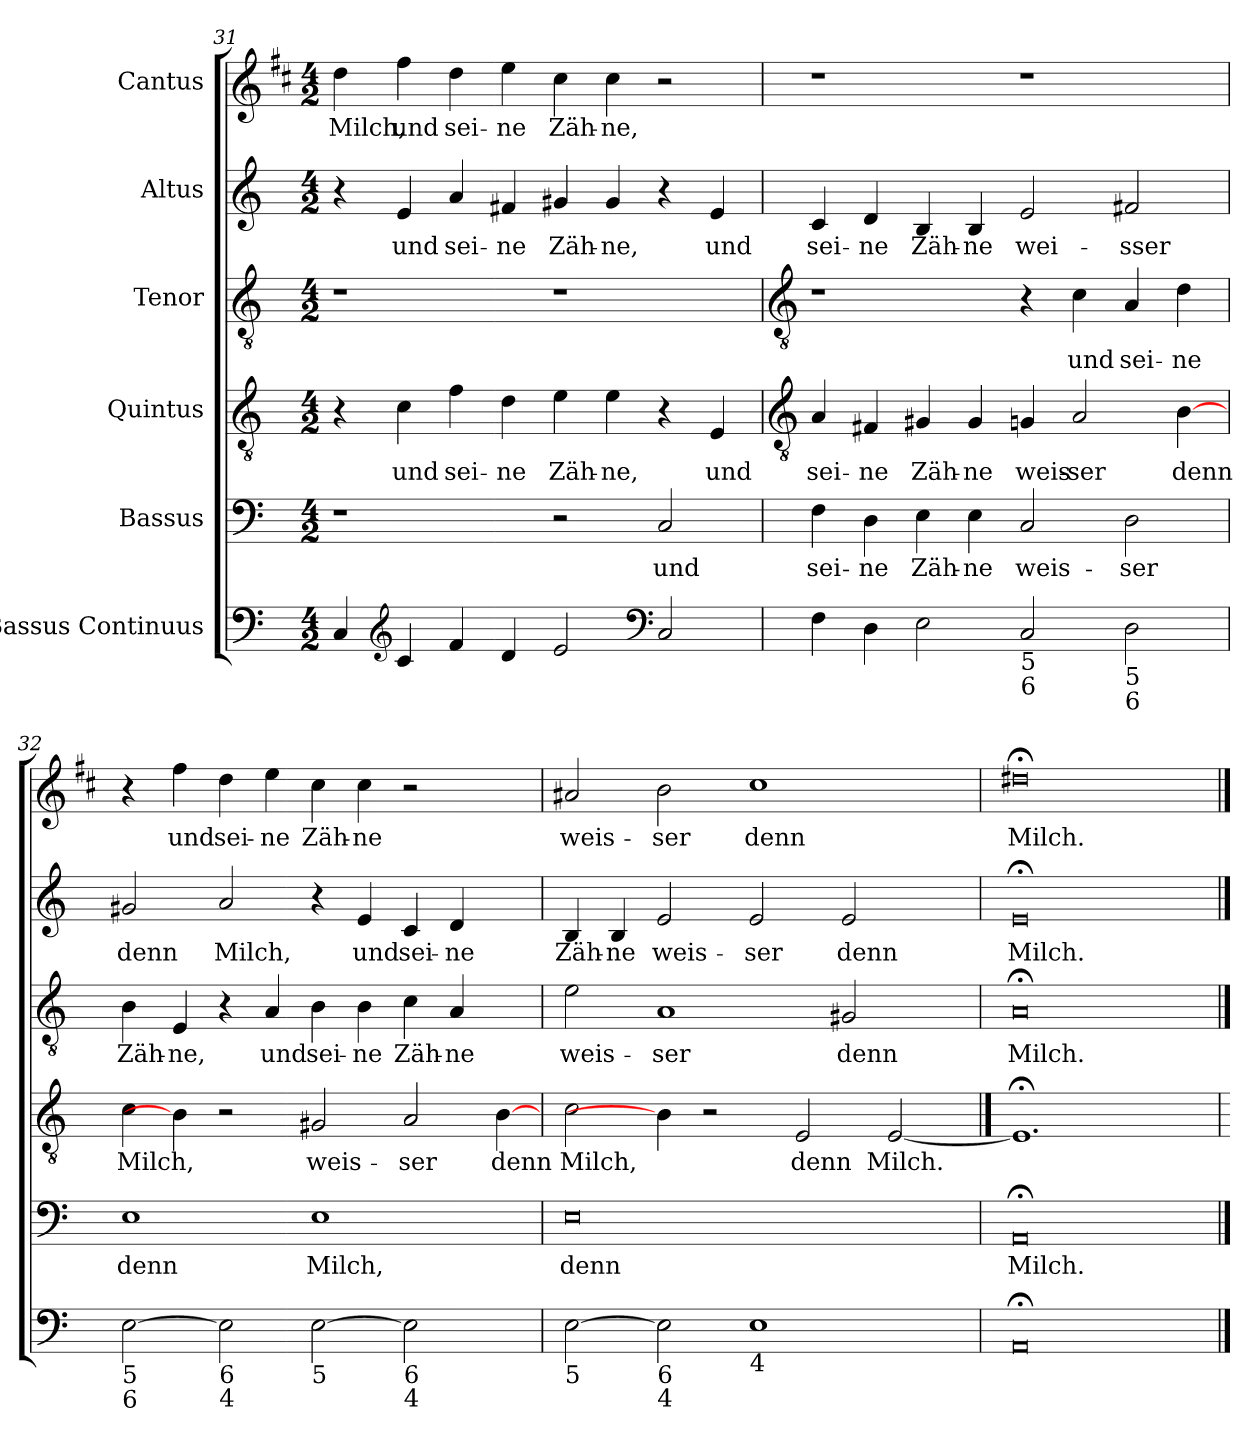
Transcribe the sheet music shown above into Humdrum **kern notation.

**kern	**kern	**text	**kern	**text	**kern	**text	**kern	**text	**kern	**text
*part6	*part5	*part5	*part4	*part4	*part3	*part3	*part2	*part2	*part1	*part1
*staff6	*staff5	*staff5	*staff4	*staff4	*staff3	*staff3	*staff2	*staff2	*staff1	*staff1
*I"Bassus Continuus	*I"Bassus	*	*I"Quintus	*	*I"Tenor	*	*I"Altus	*	*I"Cantus	*
*clefF4	*clefF4	*	*clefGv2	*	*clefGv2	*	*clefG2	*	*clefG2	*
*	*	*	*	*	*	*	*	*	*ITrd1c2	*
*k[]	*k[]	*	*k[]	*	*k[]	*	*k[]	*	*k[]	*
*C:	*C:	*	*C:	*	*C:	*	*C:	*	*C:	*
*M4/2	*M4/2	*	*M4/2	*	*M4/2	*	*M4/2	*	*M4/2	*
=31	=31	=31	=31	=31	=31	=31	=31	=31	=31	=31
!	!	!	!	!	!	!	!	!	!	!LO:LY:b
4C	1r	.	4r	.	1r	.	4r	.	4cc	Milch,
*clefG2	*	*	*	*	*	*	*	*	*	*
!	!	!	!	!LO:LY:b	!	!	!	!LO:LY:b	!	!LO:LY:b
4c	.	.	4c	und	.	.	4e	und	4ee	und
!	!	!	!	!LO:LY:b	!	!	!	!LO:LY:b	!	!LO:LY:b
4f	.	.	4f	sei-	.	.	4a	sei-	4cc	sei-
!	!	!	!	!LO:LY:b	!	!	!	!LO:LY:b	!	!LO:LY:b
4d	.	.	4d	-ne	.	.	4f#X	-ne	4dd	-ne
!	!	!	!	!LO:LY:b	!	!	!	!LO:LY:b	!	!LO:LY:b
2e	2r	.	4e	Zäh-	1r	.	4g#X	Zäh-	4b	Zäh-
!	!	!	!	!LO:LY:b	!	!	!	!LO:LY:b	!	!LO:LY:b
.	.	.	4e	-ne,	.	.	4g#	-ne,	4b	-ne,
*clefF4	*	*	*	*	*	*	*	*	*	*
!	!	!LO:LY:b	!	!	!	!	!	!	!	!
2C	2C	und	4r	.	.	.	4r	.	2r	.
!	!	!	!	!LO:LY:b	!	!	!	!LO:LY:b	!	!
.	.	.	4E	und	.	.	4e	und	.	.
!!LO:LB:g=z
=32	=32	=32	=32	=32	=32	=32	=32	=32	=32	=32
*	*	*	*clefGv2	*	*clefGv2	*	*	*	*	*
!	!	!LO:LY:b	!	!LO:LY:b	!	!	!	!LO:LY:b	!	!
4F	4F	sei-	4A	sei-	1r	.	4c	sei-	1r	.
!	!	!LO:LY:b	!	!LO:LY:b	!	!	!	!LO:LY:b	!	!
4D	4D	-ne	4F#X	-ne	.	.	4d	-ne	.	.
!	!	!LO:LY:b	!	!LO:LY:b	!	!	!	!LO:LY:b	!	!
2E	4E	Zäh-	4G#X	Zäh-	.	.	4B	Zäh-	.	.
!	!	!LO:LY:b	!	!LO:LY:b	!	!	!	!LO:LY:b	!	!
.	4E	-ne	4G#	-ne	.	.	4B	-ne	.	.
!LO:TX:b:t=5	!	!	!	!	!	!	!	!	!	!
!LO:TX:b:t=6	!	!	!	!	!	!	!	!	!	!
!	!	!LO:LY:b	!	!LO:LY:b	!	!	!	!LO:LY:b	!	!
2C	2C	weis-	4Gn	weis-	4r	.	2e	wei-	1r	.
!	!	!	!	!LO:LY:b	!	!LO:LY:b	!	!	!	!
.	.	.	2A	-ser	4c	und	.	.	.	.
!LO:TX:b:t=5	!	!	!	!	!	!	!	!	!	!
!LO:TX:b:t=6	!	!	!	!	!	!	!	!	!	!
!	!	!LO:LY:b	!	!	!	!LO:LY:b	!	!LO:LY:b	!	!
2D	2D	-ser	.	.	4A	sei-	2f#X	-sser	.	.
!	!	!	!	!LO:LY:b	!	!LO:LY:b	!	!	!	!
.	.	.	[4B	denn	4d	-ne	.	.	.	.
=32A	=32A	=32A	=32A	=32A	=32A	=32A	=32A	=32A	=32A	=32A
!LO:TX:b:t=5	!	!	!	!	!	!	!	!	!	!
!LO:TX:b:t=6	!	!	!	!	!	!	!	!	!	!
!	!	!LO:LY:b	!	!LO:LY:b	!	!LO:LY:b	!	!LO:LY:b	!	!
[2E	1E	denn	4c	Milch,	4B	Zäh-	2g#X	denn	4r	.
!	!	!	!	!	!	!LO:LY:b	!	!	!	!LO:LY:b
.	.	.	4B]	.	4E	-ne,	.	.	4ee	und
!LO:TX:b:t=6\n4	!	!	!	!	!	!	!	!	!	!
!	!	!	!	!	!	!	!	!LO:LY:b	!	!LO:LY:b
2E]	.	.	2r	.	4r	.	2a	Milch,	4cc	sei-
!	!	!	!	!	!	!LO:LY:b	!	!	!	!LO:LY:b
.	.	.	.	.	4A	und	.	.	4dd	-ne
!LO:TX:b:t=5	!	!	!	!	!	!	!	!	!	!
!	!	!LO:LY:b	!	!LO:LY:b	!	!LO:LY:b	!	!	!	!LO:LY:b
[2E	1E	Milch,	2G#X	weis-	4B	sei-	4r	.	4b	Zäh-
!	!	!	!	!	!	!LO:LY:b	!	!LO:LY:b	!	!LO:LY:b
.	.	.	.	.	4B	-ne	4e	und	4b	-ne
!LO:TX:b:t=6\n4	!	!	!	!	!	!	!	!	!	!
!	!	!	!	!LO:LY:b	!	!LO:LY:b	!	!LO:LY:b	!	!
2E]	.	.	2A	-ser	4c	Zäh-	4c	sei-	2r	.
!	!	!	!	!	!	!LO:LY:b	!	!LO:LY:b	!	!
.	.	.	.	.	4A	-ne	4d	-ne	.	.
!	!	!	!	!LO:LY:b	!	!	!	!	!	!
4ryy	4ryy	.	[4B	denn	4ryy	.	4ryy	.	4ryy	.
=33A	=33A	=33A	=33A	=33A	=33A	=33A	=33A	=33A	=33A	=33A
!LO:TX:b:t=5	!	!	!	!	!	!	!	!	!	!
!	!	!LO:LY:b	!	!LO:LY:b	!	!LO:LY:b	!	!LO:LY:b	!	!LO:LY:b
[2E	0E	denn	2c	Milch,	2e	weis-	4B	Zäh-	2g#X	weis-
!	!	!	!	!	!	!	!	!LO:LY:b	!	!
.	.	.	.	.	.	.	4B	-ne	.	.
!LO:TX:b:t=6\n4	!	!	!	!	!	!	!	!	!	!
!	!	!	!	!	!	!LO:LY:b	!	!LO:LY:b	!	!LO:LY:b
2E]	.	.	4B]	.	1A	-ser	2e	weis-	2a	-ser
.	.	.	2r	.	.	.	.	.	.	.
!LO:TX:b:t=4	!	!	!	!	!	!	!	!	!	!
!	!	!	!	!	!	!	!	!LO:LY:b	!	!LO:LY:b
1E	.	.	.	.	.	.	2e	-ser	1b	denn
!	!	!	!	!LO:LY:b	!	!	!	!	!	!
.	.	.	2E	denn	.	.	.	.	.	.
!	!	!	!	!	!	!LO:LY:b	!	!LO:LY:b	!	!
.	.	.	.	.	2G#X	denn	2e	denn	.	.
!	!	!	!	!LO:LY:b	!	!	!	!	!	!
.	.	.	[2E	Milch.	.	.	.	.	.	.
4ryy	4ryy	.	.	.	4ryy	.	4ryy	.	4ryy	.
=34A	=34A	=34A	==34A	=34A	=34A	=34A	=34A	=34A	=34A	=34A
!	!	!LO:LY:b	!	!	!	!LO:LY:b	!	!LO:LY:b	!	!LO:LY:b
0AA;<	0AA;<	Milch.	1.E;<]	.	0A;<	Milch.	0e;<	Milch.	0cc#X;<	Milch.
.	.	.	2ryy	.	.	.	.	.	.	.
==	==	==	=	==	==	==	==	==	==	==
*-	*-	*-	*-	*-	*-	*-	*-	*-	*-	*-
